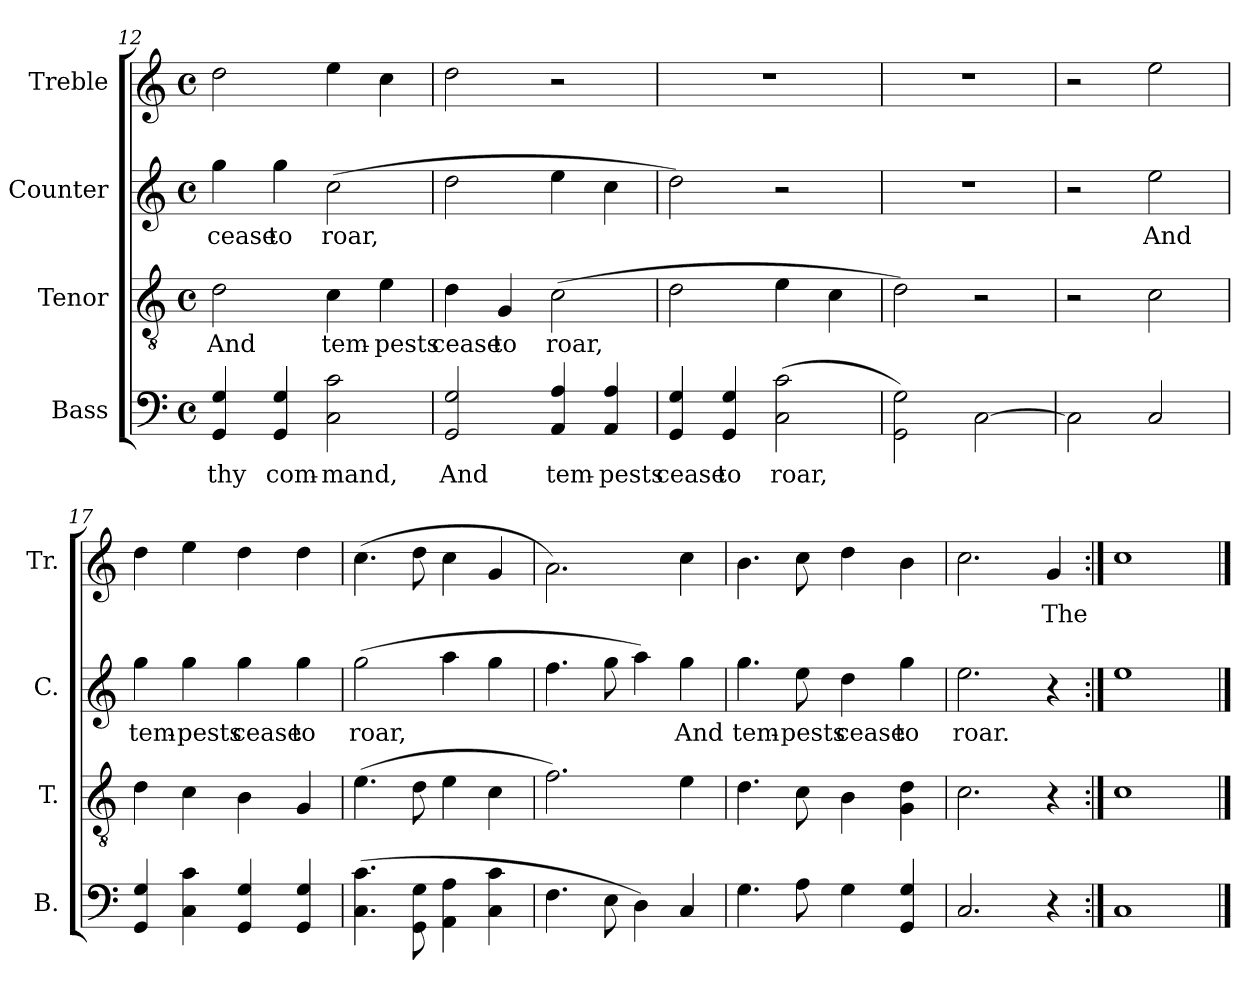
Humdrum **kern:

**kern	**text	**kern	**text	**kern	**text	**kern	**text
*part4	*part4	*part3	*part3	*part2	*part2	*part1	*part1
*staff4	*staff4	*staff3	*staff3	*staff2	*staff2	*staff1	*staff1
*I"Bass	*	*I"Tenor	*	*I"Counter	*	*I"Treble	*
*I'B.	*	*I'T.	*	*I'C.	*	*I'Tr.	*
*clefF4	*	*clefGv2	*	*clefG2	*	*clefG2	*
*k[]	*	*k[]	*	*k[]	*	*k[]	*
*M4/4	*	*M4/4	*	*M4/4	*	*M4/4	*
*met(c)	*	*met(c)	*	*met(c)	*	*met(c)	*
=12	=12	=12	=12	=12	=12	=12	=12
4GG/ 4G/	thy	2d\	And	4gg\	cease	2dd\	.
4GG/ 4G/	com-	.	.	4gg\	to	.	.
2C\ 2c\	-mand,	4c\	tem-	(2cc\	roar,	4ee\	.
.	.	4e\	-pests	.	.	4cc\	.
=13	=13	=13	=13	=13	=13	=13	=13
2GG/ 2G/	And	4d\	cease	2dd\	.	2dd\	.
.	.	4G/	to	.	.	.	.
4AA/ 4A/	tem-	(2c\	roar,	4ee\	.	2r	.
4AA/ 4A/	-pests	.	.	4cc\	.	.	.
!!LO:LB:g=z
=14	=14	=14	=14	=14	=14	=14	=14
4GG/ 4G/	cease	2d\	.	2dd\)	.	1r	.
4GG/ 4G/	to	.	.	.	.	.	.
(2C\ 2c\	roar,	4e\	.	2r	.	.	.
.	.	4c\	.	.	.	.	.
=15	=15	=15	=15	=15	=15	=15	=15
2GG\ 2G\)	.	2d\)	.	1r	.	1r	.
[2C\	.	2r	.	.	.	.	.
=16	=16	=16	=16	=16	=16	=16	=16
2C\]	.	2r	.	2r	.	2r	.
2C/	.	2c\	.	2ee\	And	2ee\	.
=17	=17	=17	=17	=17	=17	=17	=17
4GG/ 4G/	.	4d\	.	4gg\	tem-	4dd\	.
4C\ 4c\	.	4c\	.	4gg\	-pests	4ee\	.
4GG/ 4G/	.	4B\	.	4gg\	cease	4dd\	.
4GG/ 4G/	.	4G/	.	4gg\	to	4dd\	.
=18	=18	=18	=18	=18	=18	=18	=18
(4.C\ 4.c\	.	(4.e\	.	(2gg\	roar,	(4.cc\	.
8GG\ 8G\	.	8d\	.	.	.	8dd\	.
4AA\ 4A\	.	4e\	.	4aa\	.	4cc\	.
4C\ 4c\	.	4c\	.	4gg\	.	4g/	.
=19	=19	=19	=19	=19	=19	=19	=19
4.F\	.	2.f\)	.	4.ff\	.	2.a\)	.
8E\	.	.	.	8gg\	.	.	.
4D\)	.	.	.	4aa\)	.	.	.
4C/	.	4e\	.	4gg\	And	4cc\	.
=20	=20	=20	=20	=20	=20	=20	=20
4.G\	.	4.d\	.	4.gg\	tem-	4.b\	.
8A\	.	8c\	.	8ee\	-pests	8cc\	.
4G\	.	4B\	.	4dd\	cease	4dd\	.
4GG/ 4G/	.	4G\ 4d\	.	4gg\	to	4b\	.
=21	=21	=21	=21	=21	=21	=21	=21
2.C/	.	2.c\	.	2.ee\	roar.	2.cc\	.
4r	.	4r	.	4r	.	4g/	The
=22:|!	=22:|!	=22:|!	=22:|!	=22:|!	=22:|!	=22:|!	=22:|!
1C	.	1c	.	1ee	.	1cc	.
==	==	==	==	==	==	==	==
*-	*-	*-	*-	*-	*-	*-	*-
